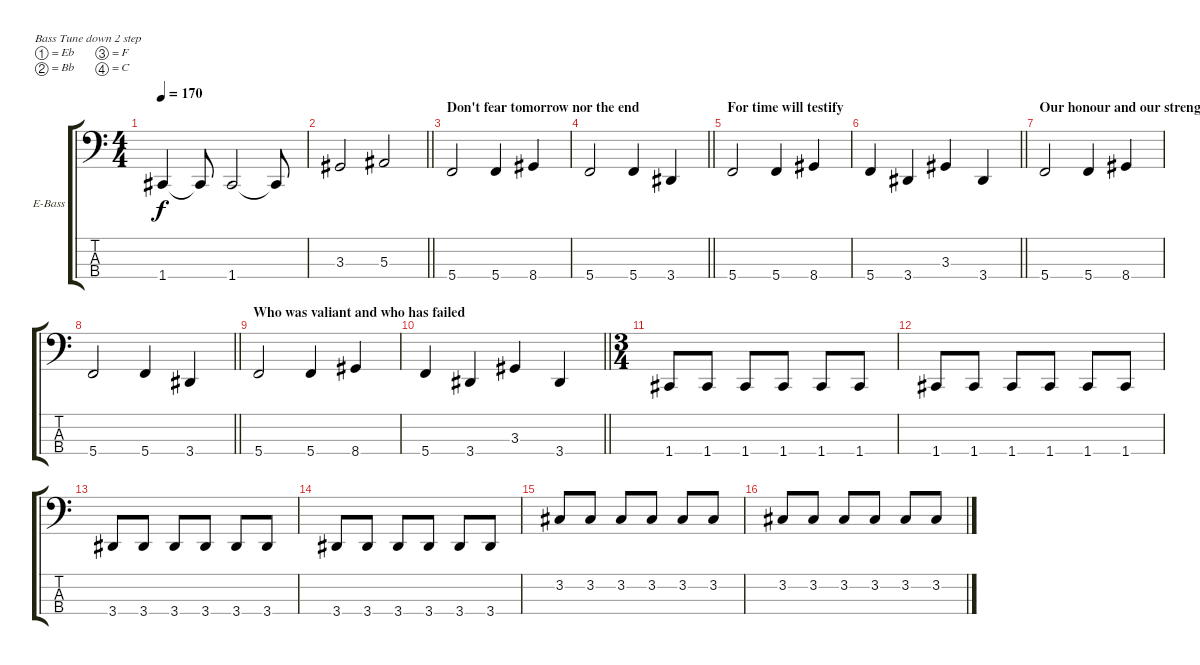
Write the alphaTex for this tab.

\bracketExtendMode groupsimilarinstruments
\firstSystemTrackNameOrientation horizontal
\otherSystemsTrackNameOrientation horizontal
\track ("Bass" "E-Bass") {instrument electricbasspick}
\staff {score tabs}
\tuning (Eb2 Bb1 F1 C1)
\ts (4 4)
\tempo 170
\clef f4
\ks c
1.4.4{dy f} 1.4{t}.8 1.4.2 1.4{t}.8 |
\barLineRight lightlight
3.3.2 5.3.2 |
\section ("" "Don't fear tomorrow nor the end")
5.4.2 5.4.4 8.4.4 |
\barLineRight lightlight
5.4.2 5.4.4 3.4.4 |
\section ("" "For time will testify")
5.4.2 5.4.4 8.4.4 |
\barLineRight lightlight
5.4.4 3.4.4 3.3.4 3.4.4 |
\section ("" "Our honour and our strength")
5.4.2 5.4.4 8.4.4 |
\barLineRight lightlight
5.4.2 5.4.4 3.4.4 |
\section ("" "Who was valiant and who has failed")
5.4.2 5.4.4 8.4.4 |
\barLineRight lightlight
5.4.4 3.4.4 3.3.4 3.4.4 |
\ts (3 4)
\beaming (8 2 2 2)
1.4.8 1.4.8 1.4.8 1.4.8 1.4.8 1.4.8 |
1.4.8 1.4.8 1.4.8 1.4.8 1.4.8 1.4.8 |
3.4.8 3.4.8 3.4.8 3.4.8 3.4.8 3.4.8 |
3.4.8 3.4.8 3.4.8 3.4.8 3.4.8 3.4.8 |
3.2.8 3.2.8 3.2.8 3.2.8 3.2.8 3.2.8 |
3.2.8 3.2.8 3.2.8 3.2.8 3.2.8 3.2.8
